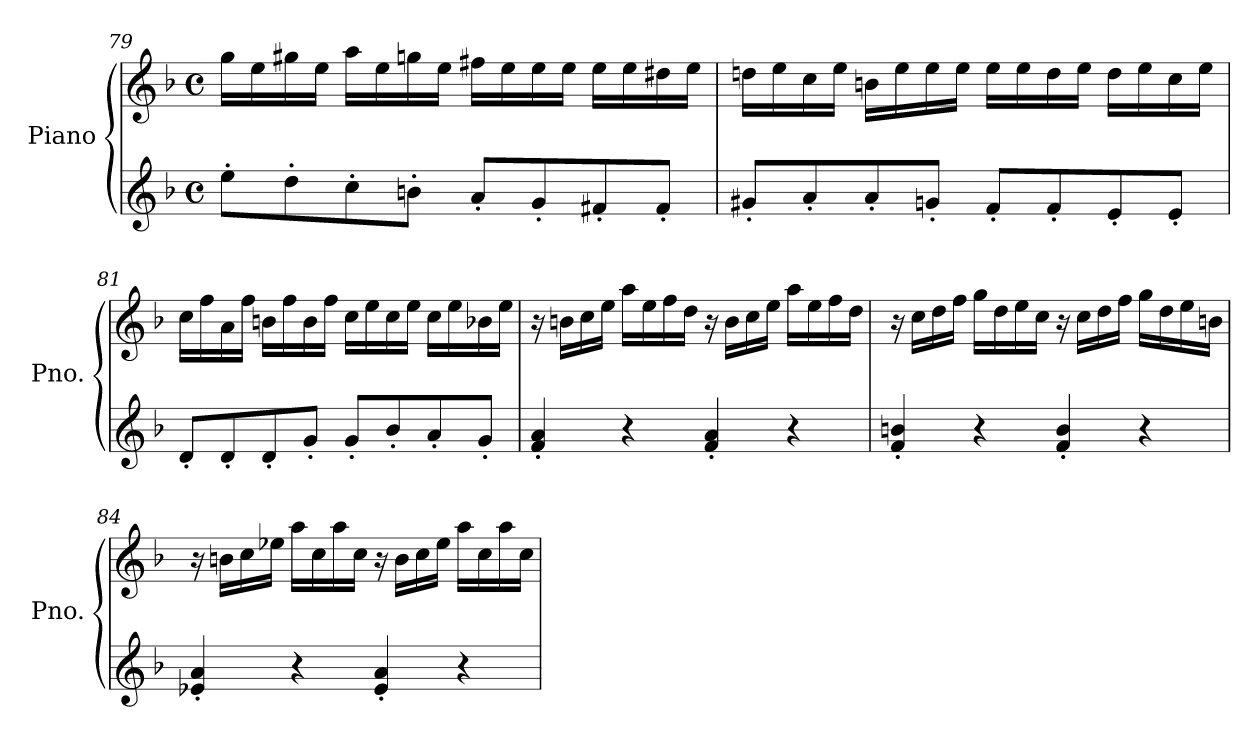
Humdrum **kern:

**kern	**kern
*part1	*part1
*staff2	*staff1
*I"Piano	*
*I'Pno.	*
*clefG2	*clefG2
*k[b-]	*k[b-]
*M4/4	*M4/4
*met(c)	*met(c)
=79	=79
8ee'\L	16gg\LL
.	16ee\
8dd'\	16gg#X\
.	16ee\JJ
8cc'\	16aa\LL
.	16ee\
8bn'\J	16ggn\
.	16ee\JJ
8a'/L	16ff#X\LL
.	16ee\
8g'/	16ee\
.	16ee\JJ
8f#X'/	16ee\LL
.	16ee\
8f#'/J	16dd#X\
.	16ee\JJ
=80	=80
8g#X'/L	16ddn\LL
.	16ee\
8a'/	16cc\
.	16ee\JJ
8a'/	16bn\LL
.	16ee\
8gn'/J	16ee\
.	16ee\JJ
8f'/L	16ee\LL
.	16ee\
8f'/	16dd\
.	16ee\JJ
8e'/	16dd\LL
.	16ee\
8e'/J	16cc\
.	16ee\JJ
=81	=81
8d'/L	16cc\LL
.	16ff\
8d'/	16a\
.	16ff\JJ
8d'/	16bn\LL
.	16ff\
8g'/J	16b\
.	16ff\JJ
8g'/L	16cc\LL
.	16ee\
8b-'/	16cc\
.	16ee\JJ
8a'/	16cc\LL
.	16ee\
8g'/J	16b-X\
.	16ee\JJ
=82	=82
4f/' 4a/'	16r
.	16bn\LL
.	16cc\
.	16ee\JJ
4r	16aa\LL
.	16ee\
.	16ff\
.	16dd\JJ
4f/' 4a/'	16r
.	16b\LL
.	16cc\
.	16ee\JJ
4r	16aa\LL
.	16ee\
.	16ff\
.	16dd\JJ
=83	=83
4f/' 4bn/'	16r
.	16cc\LL
.	16dd\
.	16ff\JJ
4r	16gg\LL
.	16dd\
.	16ee\
.	16cc\JJ
4f/' 4b/'	16r
.	16cc\LL
.	16dd\
.	16ff\JJ
4r	16gg\LL
.	16dd\
.	16ee\
.	16bn\JJ
=84	=84
4e-X/' 4a/'	16r
.	16bn\LL
.	16cc\
.	16ee-X\JJ
4r	16aa\LL
.	16cc\
.	16aa\
.	16cc\JJ
4e-/' 4a/'	16r
.	16b\LL
.	16cc\
.	16ee-\JJ
4r	16aa\LL
.	16cc\
.	16aa\
.	16cc\JJ
=	=
*-	*-
